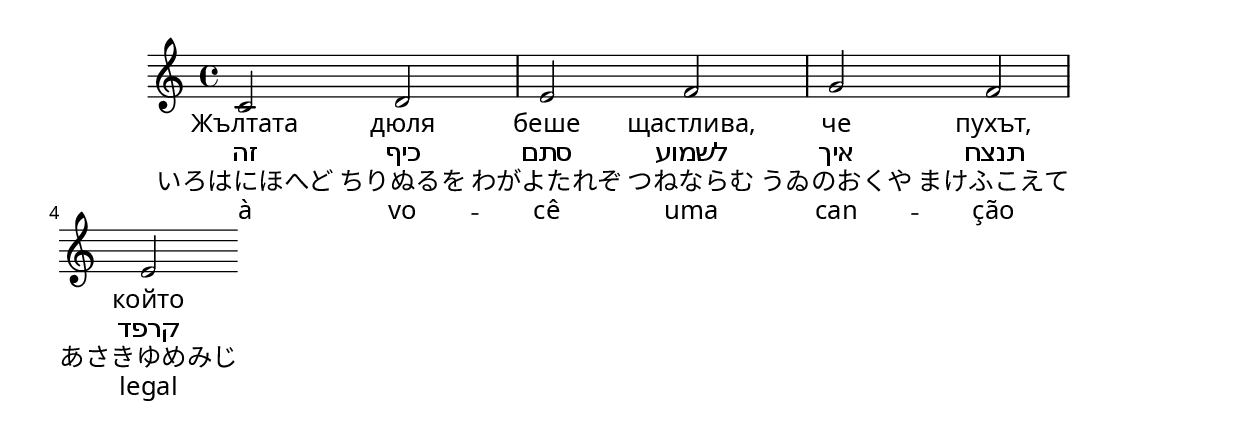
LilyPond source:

\version "2.19.21"

%% Edit this file using a Unicode aware editor, such as GVIM, GEDIT, Emacs

%{

You may have to install additional fonts.

Red Hat Fedora

    taipeifonts fonts-xorg-truetype ttfonts-ja fonts-arabic \
	 ttfonts-zh_CN fonts-ja fonts-hebrew

Debian GNU/Linux

   apt-get install emacs-intl-fonts xfonts-intl-.* \
	ttf-kochi-gothic ttf-kochi-mincho \
	xfonts-bolkhov-75dpi xfonts-cronyx-100dpi xfonts-cronyx-75dpi
%}

\header {

  texidoc = "Various scripts may be used for texts (like titles and
lyrics) introduced by entering them in UTF-8 encoding, and using a
Pango based backend.  Depending on the fonts installed, this fragment
will render Bulgarian (Cyrillic), Hebrew, Japanese and Portuguese.

"

}

% Font settings for Cyrillic and Hebrew
% Linux Libertine fonts contain Cyrillic and Hebrew glyphs.
\paper {
  #(define fonts
    (set-global-fonts
     #:roman "Linux Libertine O"
     #:sans "Linux Biolinum O"
     #:typewriter "Linux Libertine Mono O"
   ))
}

% Cyrillic font
bulgarian = \lyricmode {
  Жълтата дюля беше щастлива, че пухът, който цъфна, замръзна като гьон.
}

hebrew = \lyricmode {
  זה כיף סתם לשמוע איך תנצח קרפד עץ טוב בגן.
}

japanese = \lyricmode {
  いろはにほへど ちりぬるを
  わがよたれぞ  つねならむ
  うゐのおくや  まけふこえて
  あさきゆめみじ ゑひもせず
}

% "a legal song to you"
portuguese = \lyricmode {
  à vo -- cê uma can -- ção legal
}

\paper {
  ragged-right = ##T
}

\relative {
  c'2 d e f g f e
}
\addlyrics { \bulgarian }
\addlyrics { \hebrew }
\addlyrics { \japanese }
\addlyrics { \portuguese }
